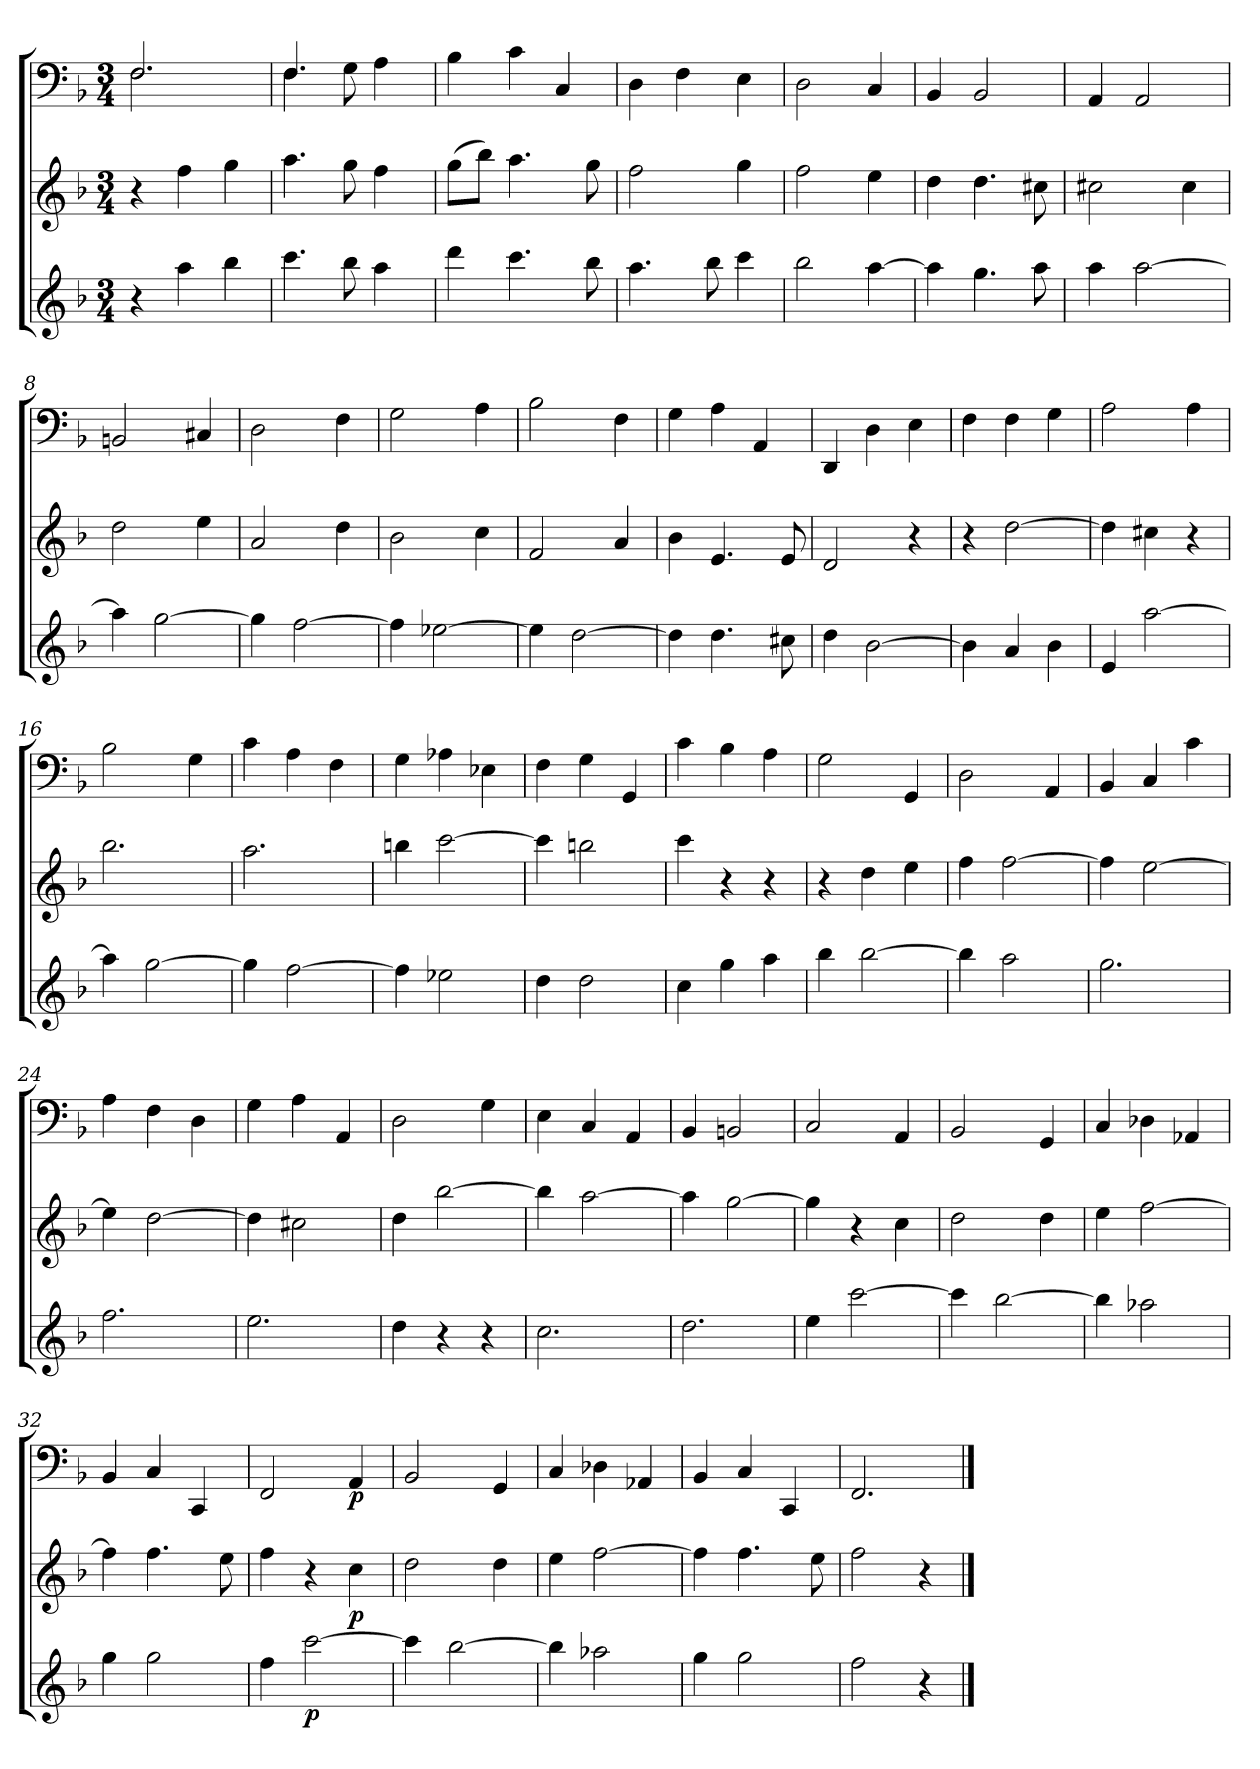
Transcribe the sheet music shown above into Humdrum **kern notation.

**kern	**dynam	**kern	**dynam	**kern	**dynam
*part3	*part3	*part2	*part2	*part1	*part1
*staff3	*staff3	*staff2	*staff2	*staff1	*staff1
*clefG2	*	*clefG2	*	*clefF4	*
*k[b-]	*	*k[b-]	*	*k[b-]	*
*F:	*	*F:	*	*F:	*
*M3/4	*	*M3/4	*	*M3/4	*
=1	=1	=1	=1	=1	=1
*	*	*	*	*^	*
4r	.	4r	.	2.F/	2.F\	.
4aa\	.	4ff\	.	.	.	.
4bb-\	.	4gg\	.	.	.	.
=2	=2	=2	=2	=2	=2	=2
4.ccc\	.	4.aa\	.	4.F/	4.F\	.
8bb-\	.	8gg\	.	8ryy	8G\	.
4aa\	.	4ff\	.	8ryy	4A\	.
.	.	.	.	8ryy	.	.
*	*	*	*	*v	*v	*
=3	=3	=3	=3	=3	=3
4ddd\	.	(8gg\L	.	4B-\	.
.	.	8bb-\J)	.	.	.
4.ccc\	.	4.aa\	.	4c\	.
.	.	.	.	4C/	.
8bb-\	.	8gg\	.	.	.
=4	=4	=4	=4	=4	=4
4.aa\	.	2ff\	.	4D\	.
.	.	.	.	4F\	.
8bb-\	.	.	.	.	.
4ccc\	.	4gg\	.	4E\	.
=5	=5	=5	=5	=5	=5
2bb-\	.	2ff\	.	2D\	.
[4aa\	.	4ee\	.	4C/	.
=6	=6	=6	=6	=6	=6
4aa\]	.	4dd\	.	4BB-/	.
4.gg\	.	4.dd\	.	2BB-/	.
8aa\	.	8cc#X\	.	.	.
=7	=7	=7	=7	=7	=7
4aa\	.	2cc#X\	.	4AA/	.
[2aa\	.	.	.	2AA/	.
.	.	4cc#\	.	.	.
=8	=8	=8	=8	=8	=8
4aa\]	.	2dd\	.	2BBn/	.
[2gg\	.	.	.	.	.
.	.	4ee\	.	4C#X/	.
=9	=9	=9	=9	=9	=9
4gg\]	.	2a/	.	2D\	.
[2ff\	.	.	.	.	.
.	.	4dd\	.	4F\	.
=10	=10	=10	=10	=10	=10
4ff\]	.	2b-\	.	2G\	.
[2ee-X\	.	.	.	.	.
.	.	4cc\	.	4A\	.
=11	=11	=11	=11	=11	=11
4ee-\]	.	2f/	.	2B-\	.
[2dd\	.	.	.	.	.
.	.	4a/	.	4F\	.
=12	=12	=12	=12	=12	=12
4dd\]	.	4b-\	.	4G\	.
4.dd\	.	4.e/	.	4A\	.
.	.	.	.	4AA/	.
8cc#X\	.	8e/	.	.	.
=13	=13	=13	=13	=13	=13
4dd\	.	2d/	.	4DD/	.
[2b-\	.	.	.	4D\	.
.	.	4r	.	4E\	.
=14	=14	=14	=14	=14	=14
4b-\]	.	4r	.	4F\	.
4a/	.	[2dd\	.	4F\	.
4b-\	.	.	.	4G\	.
=15	=15	=15	=15	=15	=15
4e/	.	4dd\]	.	2A\	.
[2aa\	.	4cc#X\	.	.	.
.	.	4r	.	4A\	.
=16	=16	=16	=16	=16	=16
4aa\]	.	2.bb-\	.	2B-\	.
[2gg\	.	.	.	.	.
.	.	.	.	4G\	.
=17	=17	=17	=17	=17	=17
4gg\]	.	2.aa\	.	4c\	.
[2ff\	.	.	.	4A\	.
.	.	.	.	4F\	.
=18	=18	=18	=18	=18	=18
4ff\]	.	4bbn\	.	4G\	.
2ee-X\	.	[2ccc\	.	4A-X\	.
.	.	.	.	4E-X\	.
=19	=19	=19	=19	=19	=19
4dd\	.	4ccc\]	.	4F\	.
2dd\	.	2bbn\	.	4G\	.
.	.	.	.	4GG/	.
=20	=20	=20	=20	=20	=20
4cc\	.	4ccc\	.	4c\	.
4gg\	.	4r	.	4B-\	.
4aa\	.	4r	.	4A\	.
=21	=21	=21	=21	=21	=21
4bb-\	.	4r	.	2G\	.
[2bb-\	.	4dd\	.	.	.
.	.	4ee\	.	4GG/	.
=22	=22	=22	=22	=22	=22
4bb-\]	.	4ff\	.	2D\	.
2aa\	.	[2ff\	.	.	.
.	.	.	.	4AA/	.
=23	=23	=23	=23	=23	=23
2.gg\	.	4ff\]	.	4BB-/	.
.	.	[2ee\	.	4C/	.
.	.	.	.	4c\	.
=24	=24	=24	=24	=24	=24
2.ff\	.	4ee\]	.	4A\	.
.	.	[2dd\	.	4F\	.
.	.	.	.	4D\	.
=25	=25	=25	=25	=25	=25
2.ee\	.	4dd\]	.	4G\	.
.	.	2cc#X\	.	4A\	.
.	.	.	.	4AA/	.
=26	=26	=26	=26	=26	=26
4dd\	.	4dd\	.	2D\	.
4r	.	[2bb-\	.	.	.
4r	.	.	.	4G\	.
=27	=27	=27	=27	=27	=27
2.cc\	.	4bb-\]	.	4E\	.
.	.	[2aa\	.	4C/	.
.	.	.	.	4AA/	.
=28	=28	=28	=28	=28	=28
2.dd\	.	4aa\]	.	4BB-/	.
.	.	[2gg\	.	2BBn/	.
=29	=29	=29	=29	=29	=29
4ee\	.	4gg\]	.	2C/	.
[2ccc\	.	4r	.	.	.
.	.	4cc\	.	4AA/	.
=30	=30	=30	=30	=30	=30
4ccc\]	.	2dd\	.	2BB-/	.
[2bb-\	.	.	.	.	.
.	.	4dd\	.	4GG/	.
=31	=31	=31	=31	=31	=31
4bb-\]	.	4ee\	.	4C/	.
2aa-X\	.	[2ff\	.	4D-X\	.
.	.	.	.	4AA-X/	.
=32	=32	=32	=32	=32	=32
4gg\	.	4ff\]	.	4BB-/	.
2gg\	.	4.ff\	.	4C/	.
.	.	.	.	4CC/	.
.	.	8ee\	.	.	.
=33	=33	=33	=33	=33	=33
4ff\	.	4ff\	.	2FF/	.
[2ccc\	p	4r	.	.	.
.	.	4cc\	p	4AA/	p
=34	=34	=34	=34	=34	=34
4ccc\]	.	2dd\	.	2BB-/	.
[2bb-\	.	.	.	.	.
.	.	4dd\	.	4GG/	.
=35	=35	=35	=35	=35	=35
4bb-\]	.	4ee\	.	4C/	.
2aa-X\	.	[2ff\	.	4D-X\	.
.	.	.	.	4AA-X/	.
=36	=36	=36	=36	=36	=36
4gg\	.	4ff\]	.	4BB-/	.
2gg\	.	4.ff\	.	4C/	.
.	.	.	.	4CC/	.
.	.	8ee\	.	.	.
=37	=37	=37	=37	=37	=37
2ff\	.	2ff\	.	2.FF/	.
4r	.	4r	.	.	.
==	==	==	==	==	==
*-	*-	*-	*-	*-	*-
